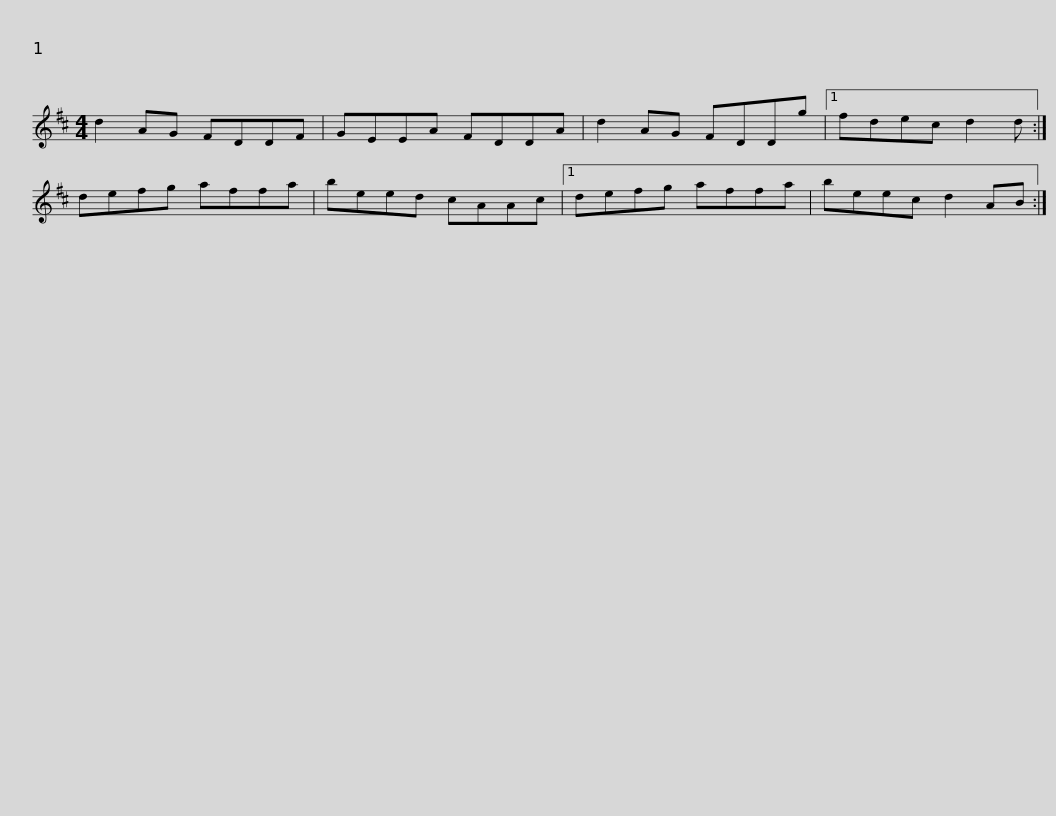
X:1
L:1/8
M:4/4
I:linebreak $
K:D
V:1 treble
V:1
 d2 AG FDDF | GEEA FDDA | d2 AG FDDg |1 fdec d2 d :| defg affa | %5
 beed cAAc |1$ defg affa | beec d2 AB :| %8
